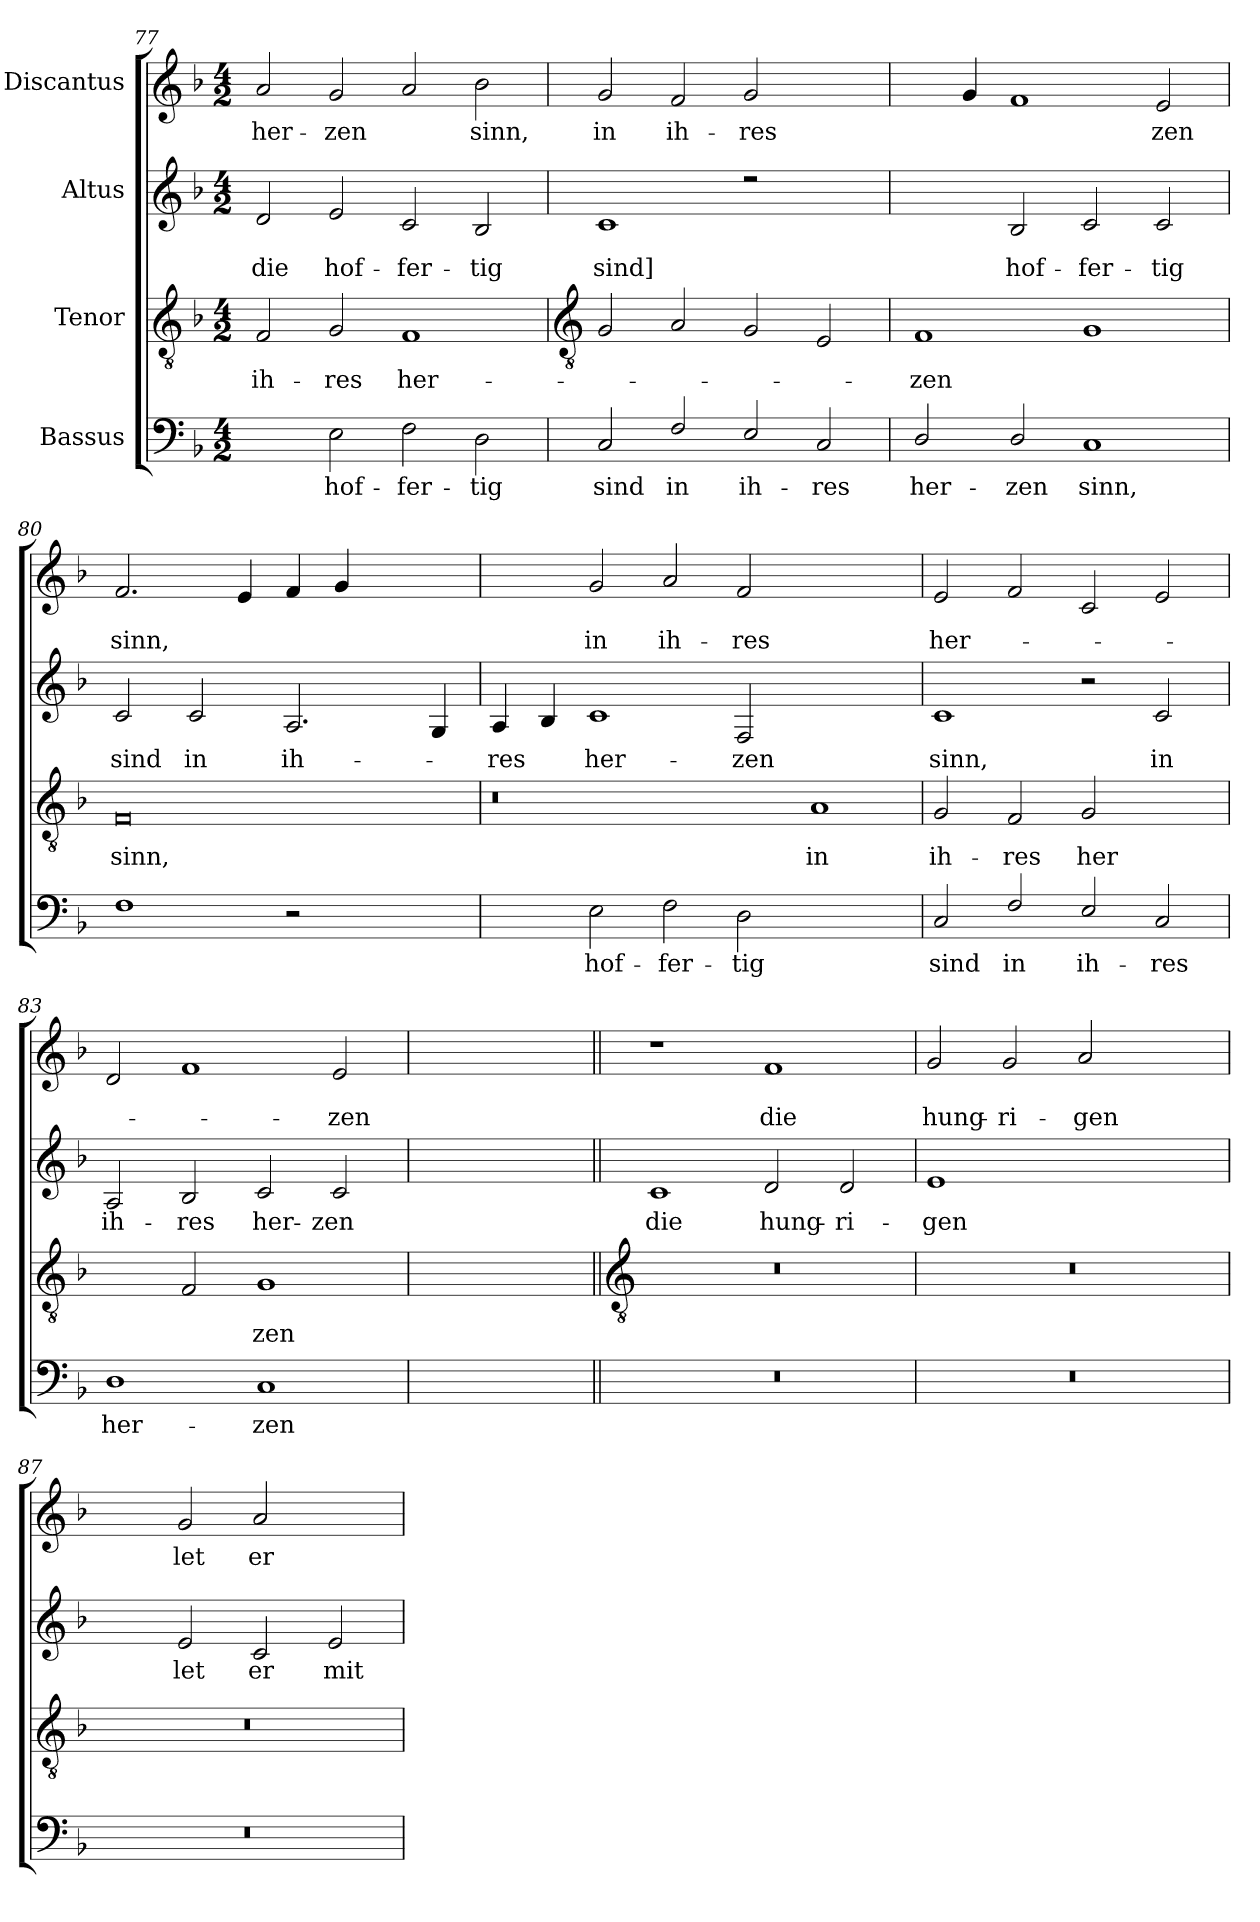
**kern	**text	**kern	**text	**kern	**text	**kern	**text
*part4	*part4	*part3	*part3	*part2	*part2	*part1	*part1
*staff4	*staff4	*staff3	*staff3	*staff2	*staff2	*staff1	*staff1
*I"Bassus	*	*I"Tenor	*	*I"Altus	*	*I"Discantus	*
*clefF4	*	*clefGv2	*	*clefG2	*	*clefG2	*
*k[b-]	*	*k[b-]	*	*k[b-]	*	*k[b-]	*
*F:	*	*F:	*	*F:	*	*F:	*
*M4/2	*	*M4/2	*	*M4/2	*	*M4/2	*
=77	=77	=77	=77	=77	=77	=77	=77
*	*	*^	*	*	*	*	*
!	!	!	!	!LO:LY:b	!	!LO:LY:b	!	!LO:LY:b
2Fyy]	.	2F	2G\yy	ih-	2d	die	2a	her-
!	!LO:LY:b	!	!	!LO:LY:b	!	!LO:LY:b	!	!LO:LY:b
2E	hof-	2G	2G\yy	-res	2e	hof-	2g	-zen
!	!LO:LY:b	!	!	!LO:LY:b	!	!LO:LY:b	!	!
2F	-fer-	1F	1G\yy	her-	2c	-fer-	2a	.
!	!LO:LY:b	!	!	!	!	!LO:LY:b	!	!LO:LY:b
2D	-tig	.	.	.	2B-	-tig	2b-	sinn,
!!LO:LB:g=z
=78	=78	=78	=78	=78	=78	=78	=78	=78
*	*	*clefGv2	*	*	*	*	*	*
*^	*	*	*	*	*	*	*	*
!	!	!LO:LY:b	!	!	!	!	!LO:LY:b	!	!LO:LY:b
*	*	*	*	*	*	*^	*	*^	*
2C	2GG\yy	sind	2G	2G\yy	.	1c	0ryy	sind]	2g	2g\yy	in
!	!	!LO:LY:b	!	!	!	!	!	!	!	!	!LO:LY:b
2F	2GG\yy	in	2A	2G\yy	.	.	.	.	2f	2g\yy	ih-
!	!	!LO:LY:b	!	!	!	!	!	!	!	!	!LO:LY:b
2E	2GG\yy	ih-	2G	2G\yy	.	2r	.	.	2g	2g\yy	-res
!	!	!LO:LY:b	!	!	!	!	!	!LO:LY:b	!	!	!LO:LY:b
2C	2GG\yy	-res	2E	2G\yy	.	[2cyy	.	Die	[2ayy	2g\yy	her
=79	=79	=79	=79	=79	=79	=79	=79	=79	=79	=79	=79
!	!	!LO:LY:b	!	!	!LO:LY:b	!	!	!	!	!	!
2D	2GG\yy	her-	1F	1G\yy	-zen	2cyy]	0ryy	.	4ayy]	4g\yy	.
.	.	.	.	.	.	.	.	.	4g	4g\yy	.
!	!	!LO:LY:b	!	!	!	!	!	!LO:LY:b	!	!	!
2D	2GG\yy	-zen	.	.	.	2B-	.	hof-	1f	1g\yy	.
!	!	!LO:LY:b	!	!	!	!	!	!LO:LY:b	!	!	!
1C	1GG\yy	sinn,	1G	1G\yy	.	2c	.	-fer-	.	.	.
!	!	!	!	!	!	!	!	!LO:LY:b	!	!	!LO:LY:b
.	.	.	.	.	.	2c	.	-tig	2e	2g\yy	zen
=80	=80	=80	=80	=80	=80	=80	=80	=80	=80	=80	=80
!	!	!	!	!	!LO:LY:b	!	!	!LO:LY:b	!	!	!LO:LY:b
1F	1GG\yy	.	0F	0G\yy	sinn,	2c	0ryy	sind	2.f	2.g\yy	sinn,
!	!	!	!	!	!	!	!	!LO:LY:b	!	!	!
.	.	.	.	.	.	2c	.	in	.	.	.
.	.	.	.	.	.	.	.	.	4e	4g\yy	.
!	!	!	!	!	!	!	!	!LO:LY:b	!	!	!
2r	1ryy	.	.	.	.	2.A	.	ih-	4f	4g\yy	.
.	.	.	.	.	.	.	.	.	4g	4g\yy	.
!	!	!LO:LY:b	!	!	!	!	!	!	!	!	!
[2Fyy	.	die	.	.	.	.	.	.	[2ayy	2g\yy	.
.	.	.	.	.	.	4G	.	.	.	.	.
=81	=81	=81	=81	=81	=81	=81	=81	=81	=81	=81	=81
!	!	!	!	!	!	!	!	!LO:LY:b	!	!	!
2Fyy]	0ryy	.	0r	0ryy	.	4A	0ryy	-res	2ayy]	2g\yy	.
.	.	.	.	.	.	4B-	.	.	.	.	.
!	!	!LO:LY:b	!	!	!	!	!	!LO:LY:b	!	!	!LO:LY:b
2E	.	hof-	.	.	.	1c	.	her-	2g	2ryy	in
!	!	!LO:LY:b	!	!	!	!	!	!	!	!	!LO:LY:b
2F	.	-fer-	.	.	.	.	.	.	2a	1ryy	ih-
!	!	!LO:LY:b	!	!	!	!	!	!LO:LY:b	!	!	!LO:LY:b
2D	.	-tig	.	.	.	2F	.	-zen	2f	.	-res
!	!	!	!	!	!LO:LY:b	!	!	!	!	!	!
1ryy	1ryy	.	1A	1ryy	in	1ryy	1ryy	.	1ryy	1ryy	.
=82	=82	=82	=82	=82	=82	=82	=82	=82	=82	=82	=82
!	!	!LO:LY:b	!	!	!LO:LY:b	!	!	!LO:LY:b	!	!	!LO:LY:b
2C	0ryy	sind	2G	0ryy	ih-	1c	1ryy	sinn,	2e	0ryy	her-
!	!	!LO:LY:b	!	!	!LO:LY:b	!	!	!	!	!	!
2F	.	in	2F	.	-res	.	.	.	2f	.	.
!	!	!LO:LY:b	!	!	!LO:LY:b	!	!	!	!	!	!
2E	.	ih-	2G	.	her	2r	2ryy	.	2c	.	.
!	!	!LO:LY:b	!	!	!	!	!	!LO:LY:b	!	!	!
2C	.	-res	[2Ayy	.	.	2c	2g\yy	in	2e	.	.
=83	=83	=83	=83	=83	=83	=83	=83	=83	=83	=83	=83
!	!	!LO:LY:b	!	!	!	!	!	!LO:LY:b	!	!	!
1D	0ryy	her-	2Ayy]	0ryy	.	2A	2g\yy	ih-	2d	0ryy	.
!	!	!	!	!	!	!	!	!LO:LY:b	!	!	!
.	.	.	2F	.	.	2B-	2g\yy	-res	1f	.	.
!	!	!LO:LY:b	!	!	!LO:LY:b	!	!	!LO:LY:b	!	!	!
1C	.	-zen	1G	.	zen	2c	2g\yy	her-	.	.	.
!	!	!	!	!	!	!	!	!LO:LY:b	!	!	!LO:LY:b
.	.	.	.	.	.	2c	2g\yy	-zen	2e	.	-zen
=84	=84	=84	=84	=84	=84	=84	=84	=84	=84	=84	=84
!	!	!LO:LY:b	!	!	!LO:LY:b	!	!	!LO:LY:b	!	!	!LO:LY:b
0Fyy	0ryy	sinn.	0Fyy	0ryy	sinn.	0Ayy	0g\yy	sinn.	0fyy	0ryy	sinn.
*v	*v	*	*	*	*	*v	*v	*	*v	*v	*
*	*	*v	*v	*	*	*	*	*
!!LO:LB:g=z
=85||	=85||	=85||	=85||	=85||	=85||	=85||	=85||
*	*	*clefGv2	*	*	*	*	*
*^	*	*^	*	*^	*	*^	*
!	!	!	!	!	!	!	!	!LO:LY:b	!	!	!
*v	*v	*	*	*	*	*v	*v	*	*v	*v	*
*	*	*v	*v	*	*	*	*	*
0r	.	0r	.	1c	die	1r	.
!	!	!	!	!	!LO:LY:b	!	!LO:LY:b
.	.	.	.	2d	hung-	1f	die
!	!	!	!	!	!LO:LY:b	!	!
.	.	.	.	2d	-ri-	.	.
=86	=86	=86	=86	=86	=86	=86	=86
!	!	!	!	!	!LO:LY:b	!	!LO:LY:b
0r	.	0r	.	1e	-gen	2g	hung-
!	!	!	!	!	!	!	!LO:LY:b
.	.	.	.	.	.	2g	-ri-
!	!	!	!	!	!LO:LY:b	!	!LO:LY:b
.	.	.	.	[1fyy	fül-	2a	-gen
!	!	!	!	!	!	!	!LO:LY:b
.	.	.	.	.	.	[2ayy	fül-
=87	=87	=87	=87	=87	=87	=87	=87
0r	.	0r	.	2fyy]	.	2ayy]	.
!	!	!	!	!	!LO:LY:b	!	!LO:LY:b
.	.	.	.	2e	-let	2g	-let
!	!	!	!	!	!LO:LY:b	!	!LO:LY:b
.	.	.	.	2c	er	2a	er
!	!	!	!	!	!LO:LY:b	!	!LO:LY:b
.	.	.	.	2e	mit	[2gyy	mit
=	=	=	=	=	=	=	=
*-	*-	*-	*-	*-	*-	*-	*-
